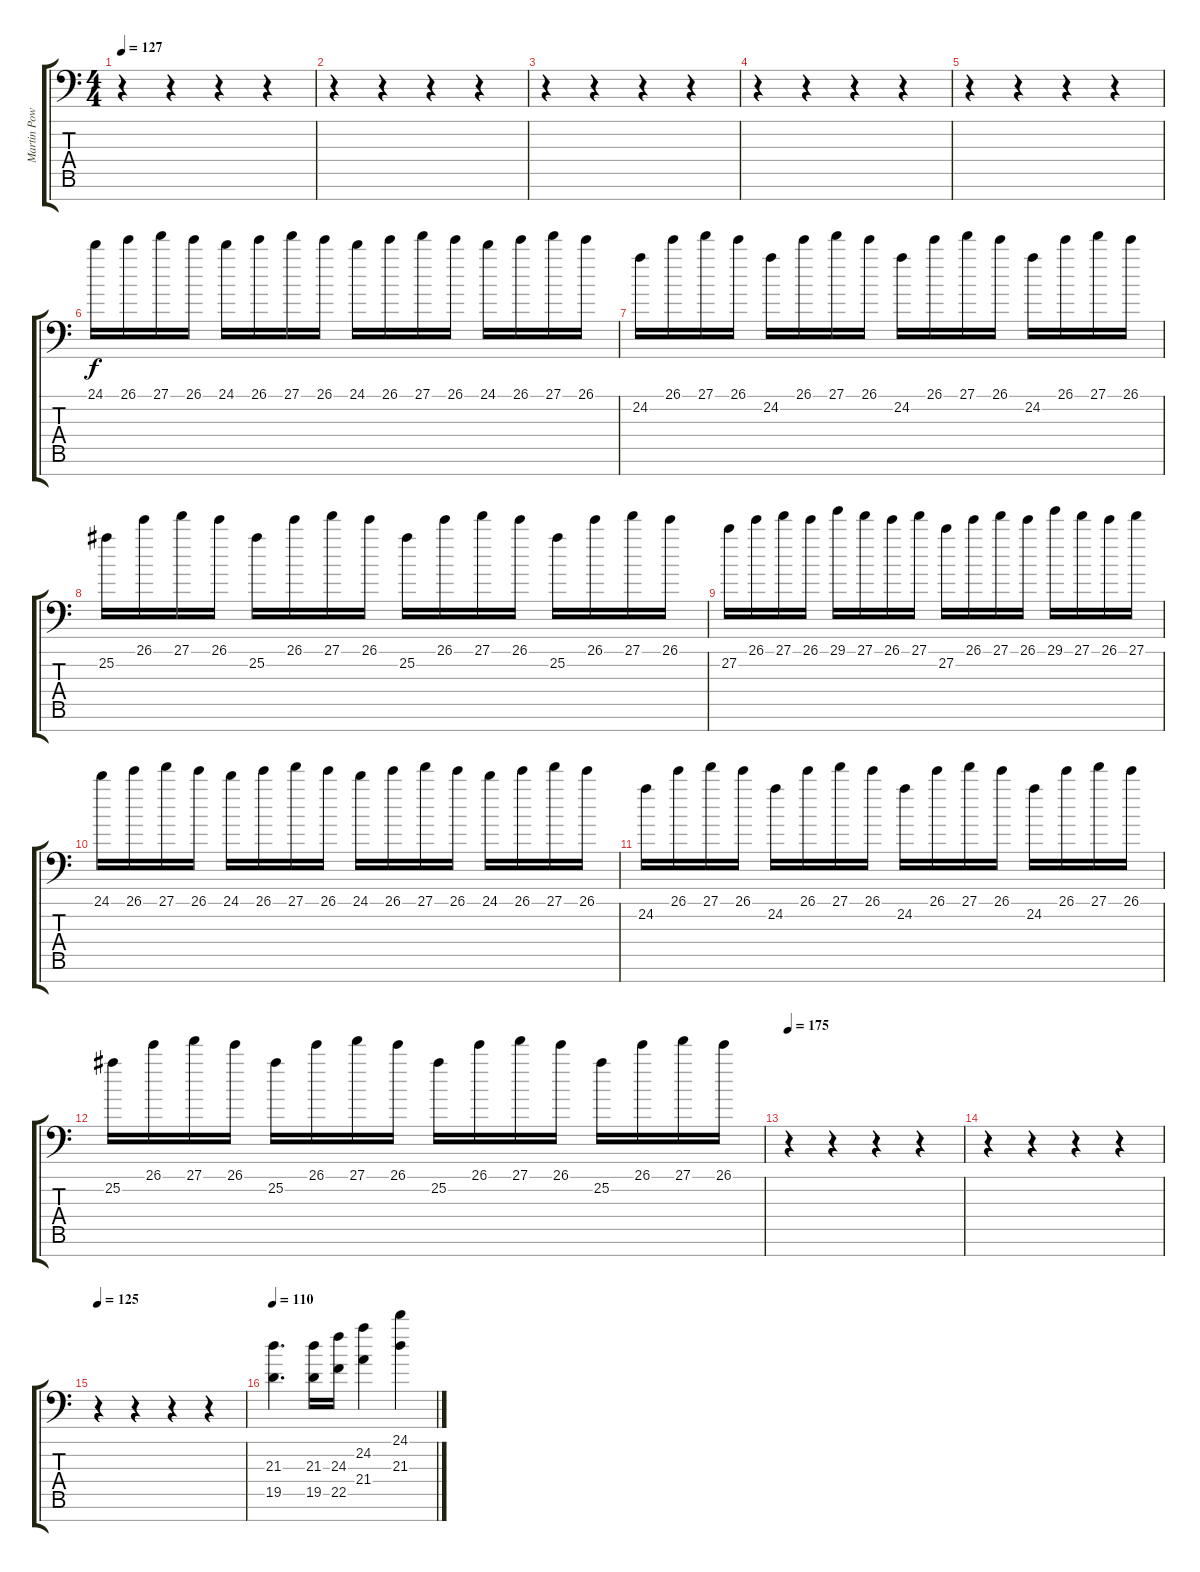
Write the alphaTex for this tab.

\track ("Martin Powell - Piano" "Martin Pow") {instrument brightacousticpiano}
\staff {score tabs}
\tuning (D4 A3 F3 C3 G2 D2 A1) {hide}
\ts (4 4)
\tempo 127
\clef f4
\ks c
r.4{dy f} r.4 r.4 r.4 |
r.4 r.4 r.4 r.4 |
r.4 r.4 r.4 r.4 |
r.4 r.4 r.4 r.4 |
r.4 r.4 r.4 r.4 |
24.1.16 26.1.16 27.1.16 26.1.16 24.1.16 26.1.16 27.1.16 26.1.16 24.1.16 26.1.16 27.1.16 26.1.16 24.1.16 26.1.16 27.1.16 26.1.16 |
24.2.16 26.1.16 27.1.16 26.1.16 24.2.16 26.1.16 27.1.16 26.1.16 24.2.16 26.1.16 27.1.16 26.1.16 24.2.16 26.1.16 27.1.16 26.1.16 |
25.2.16 26.1.16 27.1.16 26.1.16 25.2.16 26.1.16 27.1.16 26.1.16 25.2.16 26.1.16 27.1.16 26.1.16 25.2.16 26.1.16 27.1.16 26.1.16 |
27.2.16 26.1.16 27.1.16 26.1.16 29.1.16 27.1.16 26.1.16 27.1.16 27.2.16 26.1.16 27.1.16 26.1.16 29.1.16 27.1.16 26.1.16 27.1.16 |
24.1.16 26.1.16 27.1.16 26.1.16 24.1.16 26.1.16 27.1.16 26.1.16 24.1.16 26.1.16 27.1.16 26.1.16 24.1.16 26.1.16 27.1.16 26.1.16 |
24.2.16 26.1.16 27.1.16 26.1.16 24.2.16 26.1.16 27.1.16 26.1.16 24.2.16 26.1.16 27.1.16 26.1.16 24.2.16 26.1.16 27.1.16 26.1.16 |
25.2.16 26.1.16 27.1.16 26.1.16 25.2.16 26.1.16 27.1.16 26.1.16 25.2.16 26.1.16 27.1.16 26.1.16 25.2.16 26.1.16 27.1.16 26.1.16 |
\tempo 175
r.4 r.4 r.4 r.4 |
r.4 r.4 r.4 r.4 |
\tempo 125
r.4 r.4 r.4 r.4 |
\tempo 110
(21.3 19.5).4{d} (21.3 19.5).16 (24.3 22.5).16 (24.2 21.4).4 (24.1 21.3).4
